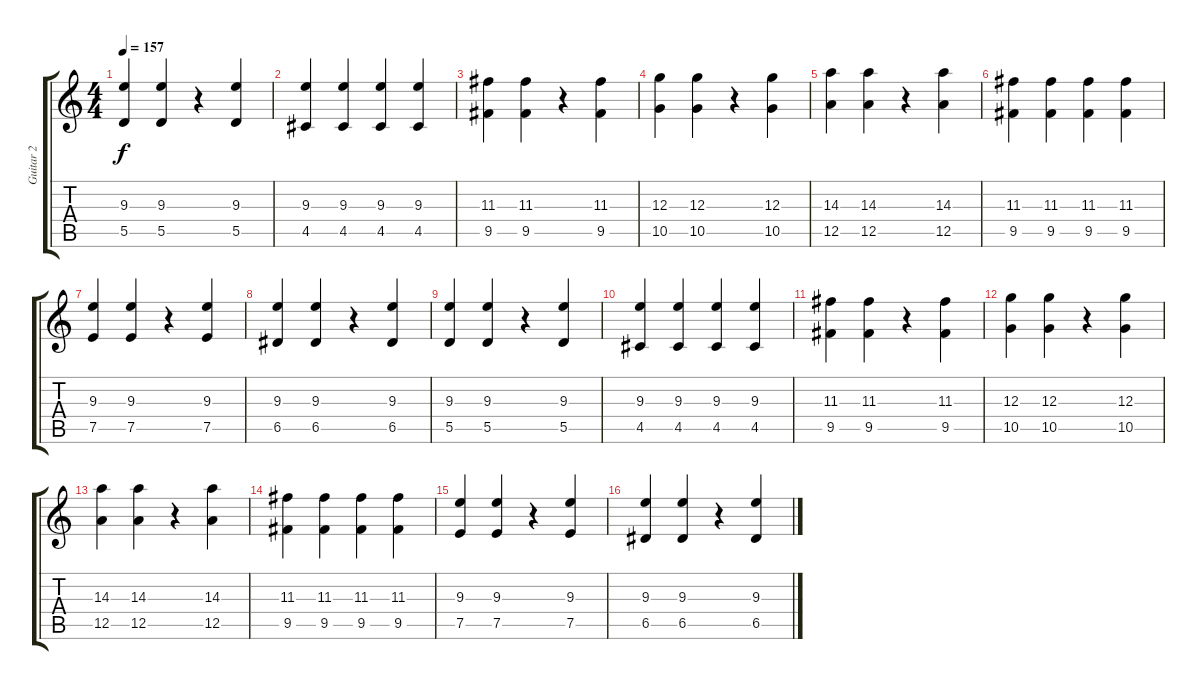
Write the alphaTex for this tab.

\track ("Guitar 2" "Guitar 2") {instrument overdrivenguitar}
\staff {score tabs}
\tuning (E4 B3 G3 D3 A2 E2) {hide}
\ts (4 4)
\tempo 157
\clef g2
\ks c
(9.3 5.5).4{dy f volume 15 instrument overdrivenguitar} (9.3 5.5).4 r.4 (9.3 5.5).4 |
(9.3 4.5).4{volume 15 instrument overdrivenguitar} (9.3 4.5).4 (9.3 4.5).4 (9.3 4.5).4 |
(11.3 9.5).4 (11.3 9.5).4 r.4 (11.3 9.5).4 |
(12.3 10.5).4 (12.3 10.5).4 r.4 (12.3 10.5).4 |
(14.3 12.5).4 (14.3 12.5).4 r.4 (14.3 12.5).4 |
(11.3 9.5).4 (11.3 9.5).4 (11.3 9.5).4 (11.3 9.5).4 |
(9.3 7.5).4{volume 15 balance 8 instrument overdrivenguitar} (9.3 7.5).4 r.4 (9.3 7.5).4 |
(9.3 6.5).4{volume 15 instrument overdrivenguitar} (9.3 6.5).4 r.4 (9.3 6.5).4 |
(9.3 5.5).4{volume 15 instrument overdrivenguitar} (9.3 5.5).4 r.4 (9.3 5.5).4 |
(9.3 4.5).4{volume 15 instrument overdrivenguitar} (9.3 4.5).4 (9.3 4.5).4 (9.3 4.5).4 |
(11.3 9.5).4 (11.3 9.5).4 r.4 (11.3 9.5).4 |
(12.3 10.5).4 (12.3 10.5).4 r.4 (12.3 10.5).4 |
(14.3 12.5).4 (14.3 12.5).4 r.4 (14.3 12.5).4 |
(11.3 9.5).4 (11.3 9.5).4 (11.3 9.5).4 (11.3 9.5).4 |
(9.3 7.5).4{volume 15 balance 8 instrument overdrivenguitar} (9.3 7.5).4 r.4 (9.3 7.5).4 |
(9.3 6.5).4{volume 15 instrument overdrivenguitar} (9.3 6.5).4 r.4 (9.3 6.5).4
